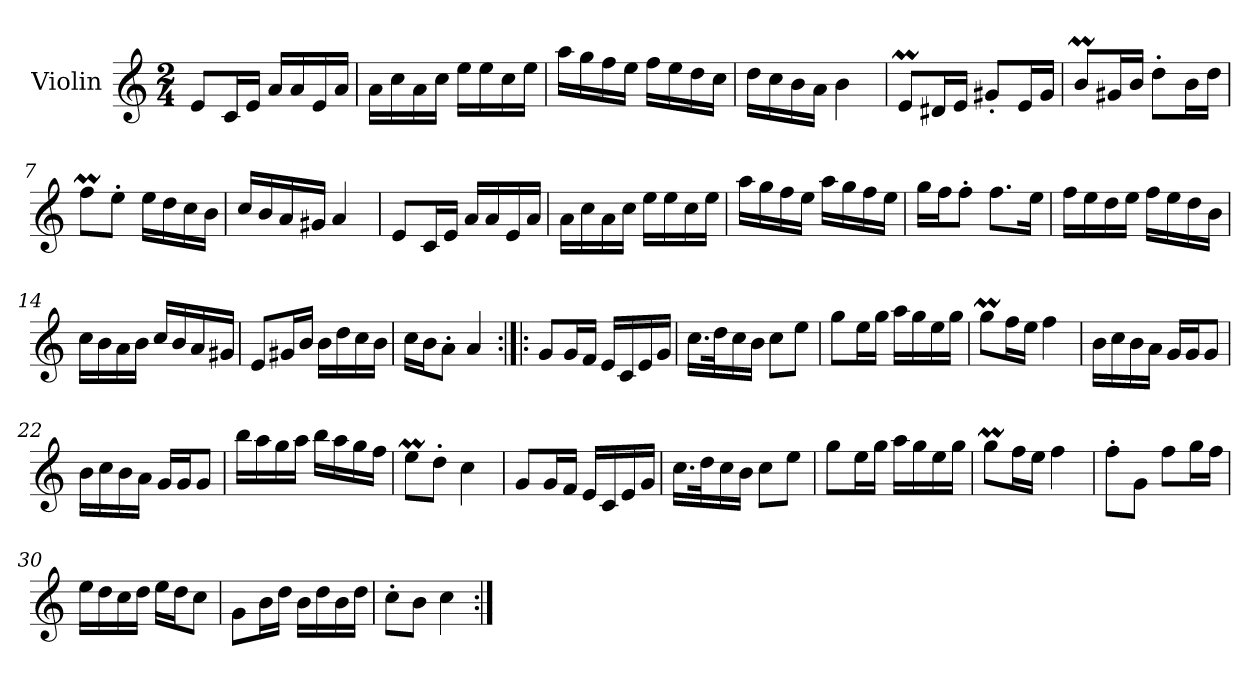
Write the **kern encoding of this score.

**kern
*part1
*staff1
*I"Violin
*I'Vln.
*clefG2
*k[]
*M2/4
=1
8e/L
16c/L
16e/JJ
16a/LL
16a/
16e/
16a/JJ
=2
16a\LL
16cc\
16a\
16cc\JJ
16ee\LL
16ee\
16cc\
16ee\JJ
=3
16aa\LL
16gg\
16ff\
16ee\JJ
16ff\LL
16ee\
16dd\
16cc\JJ
=4
16dd\LL
16cc\
16b\
16a\JJ
4b\
!!LO:LB:g=z
=5
8em/L
16d#X/L
16e/JJ
8g#X'/L
16e/L
16g#/JJ
=6
8bm/L
16g#X/L
16b/JJ
8dd'\L
16b\L
16dd\JJ
=7
8ffM\L
8ee'\J
16ee\LL
16dd\
16cc\
16b\JJ
=8
16cc/LL
16b/
16a/
16g#X/JJ
4a/
!!LO:LB:g=z
=9
8e/L
16c/L
16e/JJ
16a/LL
16a/
16e/
16a/JJ
=10
16a\LL
16cc\
16a\
16cc\JJ
16ee\LL
16ee\
16cc\
16ee\JJ
=11
16aa\LL
16gg\
16ff\
16ee\JJ
16aa\LL
16gg\
16ff\
16ee\JJ
=12
16gg\LL
16ff\J
8ff'\J
8.ff\L
16ee\Jk
!!LO:LB:g=z
=13
16ff\LL
16ee\
16dd\
16ee\JJ
16ff\LL
16ee\
16dd\
16b\JJ
=14
16cc\LL
16b\
16a\
16b\JJ
16cc/LL
16b/
16a/
16g#X/JJ
=15
8e/L
16g#X/L
16b/JJ
16b\LL
16dd\
16cc\
16b\JJ
=16
16cc\LL
16b\J
8a'\J
4a/
!!LO:LB:g=z
=17:|!|:
8g/L
16g/L
16f/JJ
16e/LL
16c/
16e/
16g/JJ
=18
16.cc\LL
32dd\K
16cc\
16b\JJ
8cc\L
8ee\J
=19
8gg\L
16ee\L
16gg\JJ
16aa\LL
16gg\
16ee\
16gg\JJ
=20
8ggM\L
16ff\L
16ee\JJ
4ff\
!!LO:LB:g=z
=21
16b\LL
16cc\
16b\
16a\JJ
16g/LL
16g/J
8g/J
=22
16b\LL
16cc\
16b\
16a\JJ
16g/LL
16g/J
8g/J
=23
16bb\LL
16aa\
16gg\
16aa\JJ
16bb\LL
16aa\
16gg\
16ff\JJ
=24
8eem\L
8dd'\J
4cc\
!!LO:LB:g=z
=25
8g/L
16g/L
16f/JJ
16e/LL
16c/
16e/
16g/JJ
=26
16.cc\LL
32dd\K
16cc\
16b\JJ
8cc\L
8ee\J
=27
8gg\L
16ee\L
16gg\JJ
16aa\LL
16gg\
16ee\
16gg\JJ
=28
8ggM\L
16ff\L
16ee\JJ
4ff\
!!LO:LB:g=z
=29
8ff'\L
8g\J
8ff\L
16gg\L
16ff\JJ
=30
16ee\LL
16dd\
16cc\
16dd\JJ
16ee\LL
16dd\J
8cc\J
=31
8g\L
16b\L
16dd\JJ
16b\LL
16dd\
16b\
16dd\JJ
=32
8cc'\L
8b\J
4cc\
=:|!
*-
